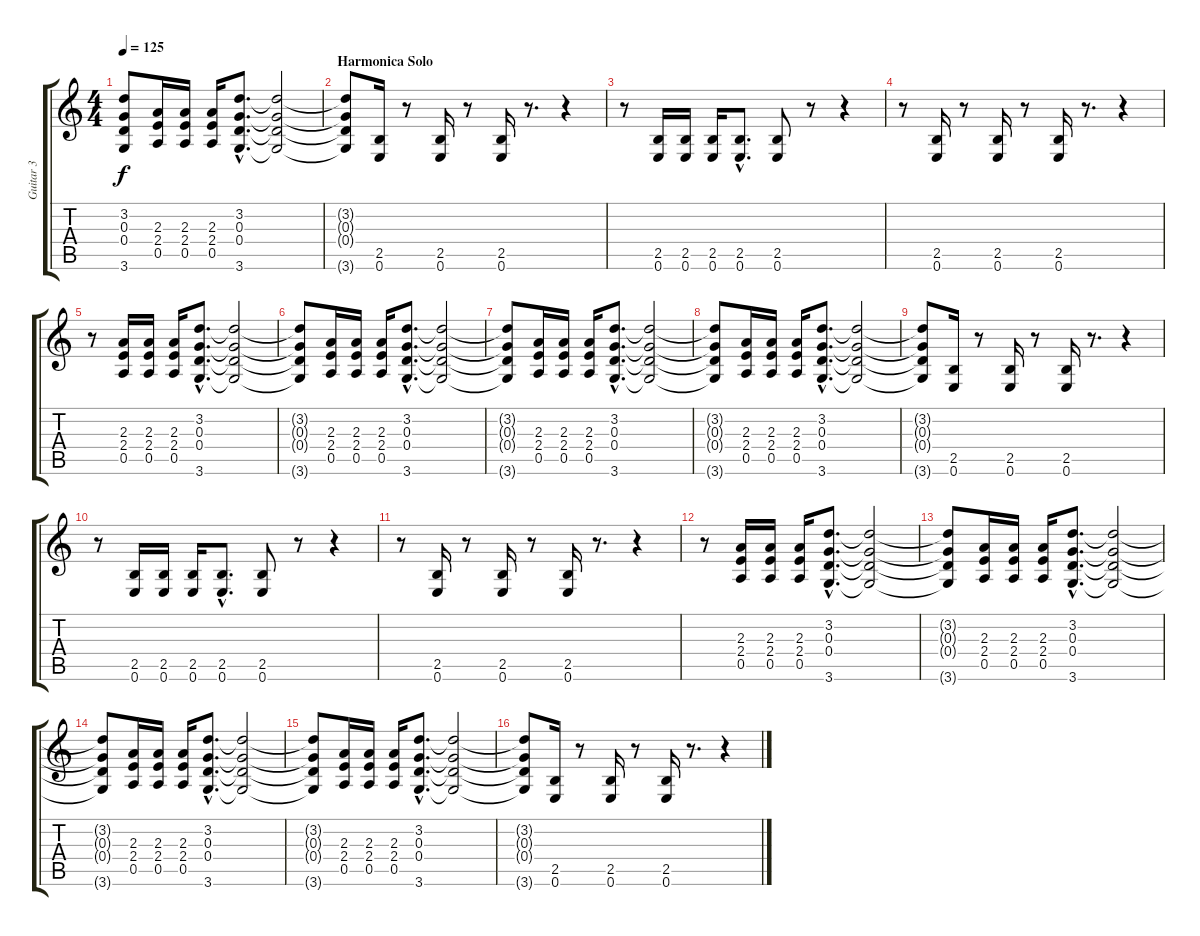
\track ("Guitar 3" "Guitar 3") {instrument overdrivenguitar}
\staff {score tabs}
\tuning (E4 B3 G3 D3 A2 E2) {hide}
\ts (4 4)
\tempo 125
\clef g2
\ks c
(3.2{t} 0.3{t} 0.4{t} 3.6{t}).8{dy f} (2.3 2.4 0.5).16 (2.3 2.4 0.5).16 (2.3 2.4 0.5).16 (3.2{hac} 0.3{hac} 0.4{hac} 3.6{hac}).8{d} (3.2{t} 0.3{t} 0.4{t} 3.6{t}).2 |
\section ("" "Harmonica Solo")
(3.2{t} 0.3{t} 0.4{t} 3.6{t}).8 (2.5 0.6).16 r.8 (2.5 0.6).16 r.8 (2.5 0.6).16 r.8{d} r.4 |
r.8 (2.5 0.6).16 (2.5 0.6).16 (2.5 0.6).16 (2.5{hac} 0.6{hac}).8{d} (2.5 0.6).8 r.8 r.4 |
r.8 (2.5 0.6).16 r.8 (2.5 0.6).16 r.8 (2.5 0.6).16 r.8{d} r.4 |
r.8 (2.3 2.4 0.5).16 (2.3 2.4 0.5).16 (2.3 2.4 0.5).16 (3.2{hac} 0.3{hac} 0.4{hac} 3.6{hac}).8{d} (3.2{t} 0.3{t} 0.4{t} 3.6{t}).2 |
(3.2{t} 0.3{t} 0.4{t} 3.6{t}).8 (2.3 2.4 0.5).16 (2.3 2.4 0.5).16 (2.3 2.4 0.5).16 (3.2{hac} 0.3{hac} 0.4{hac} 3.6{hac}).8{d} (3.2{t} 0.3{t} 0.4{t} 3.6{t}).2 |
(3.2{t} 0.3{t} 0.4{t} 3.6{t}).8 (2.3 2.4 0.5).16 (2.3 2.4 0.5).16 (2.3 2.4 0.5).16 (3.2{hac} 0.3{hac} 0.4{hac} 3.6{hac}).8{d} (3.2{t} 0.3{t} 0.4{t} 3.6{t}).2 |
(3.2{t} 0.3{t} 0.4{t} 3.6{t}).8 (2.3 2.4 0.5).16 (2.3 2.4 0.5).16 (2.3 2.4 0.5).16 (3.2{hac} 0.3{hac} 0.4{hac} 3.6{hac}).8{d} (3.2{t} 0.3{t} 0.4{t} 3.6{t}).2 |
(3.2{t} 0.3{t} 0.4{t} 3.6{t}).8 (2.5 0.6).16 r.8 (2.5 0.6).16 r.8 (2.5 0.6).16 r.8{d} r.4 |
r.8 (2.5 0.6).16 (2.5 0.6).16 (2.5 0.6).16 (2.5{hac} 0.6{hac}).8{d} (2.5 0.6).8 r.8 r.4 |
r.8 (2.5 0.6).16 r.8 (2.5 0.6).16 r.8 (2.5 0.6).16 r.8{d} r.4 |
r.8 (2.3 2.4 0.5).16 (2.3 2.4 0.5).16 (2.3 2.4 0.5).16 (3.2{hac} 0.3{hac} 0.4{hac} 3.6{hac}).8{d} (3.2{t} 0.3{t} 0.4{t} 3.6{t}).2 |
(3.2{t} 0.3{t} 0.4{t} 3.6{t}).8 (2.3 2.4 0.5).16 (2.3 2.4 0.5).16 (2.3 2.4 0.5).16 (3.2{hac} 0.3{hac} 0.4{hac} 3.6{hac}).8{d} (3.2{t} 0.3{t} 0.4{t} 3.6{t}).2 |
(3.2{t} 0.3{t} 0.4{t} 3.6{t}).8 (2.3 2.4 0.5).16 (2.3 2.4 0.5).16 (2.3 2.4 0.5).16 (3.2{hac} 0.3{hac} 0.4{hac} 3.6{hac}).8{d} (3.2{t} 0.3{t} 0.4{t} 3.6{t}).2 |
(3.2{t} 0.3{t} 0.4{t} 3.6{t}).8 (2.3 2.4 0.5).16 (2.3 2.4 0.5).16 (2.3 2.4 0.5).16 (3.2{hac} 0.3{hac} 0.4{hac} 3.6{hac}).8{d} (3.2{t} 0.3{t} 0.4{t} 3.6{t}).2 |
(3.2{t} 0.3{t} 0.4{t} 3.6{t}).8 (2.5 0.6).16 r.8 (2.5 0.6).16 r.8 (2.5 0.6).16 r.8{d} r.4
